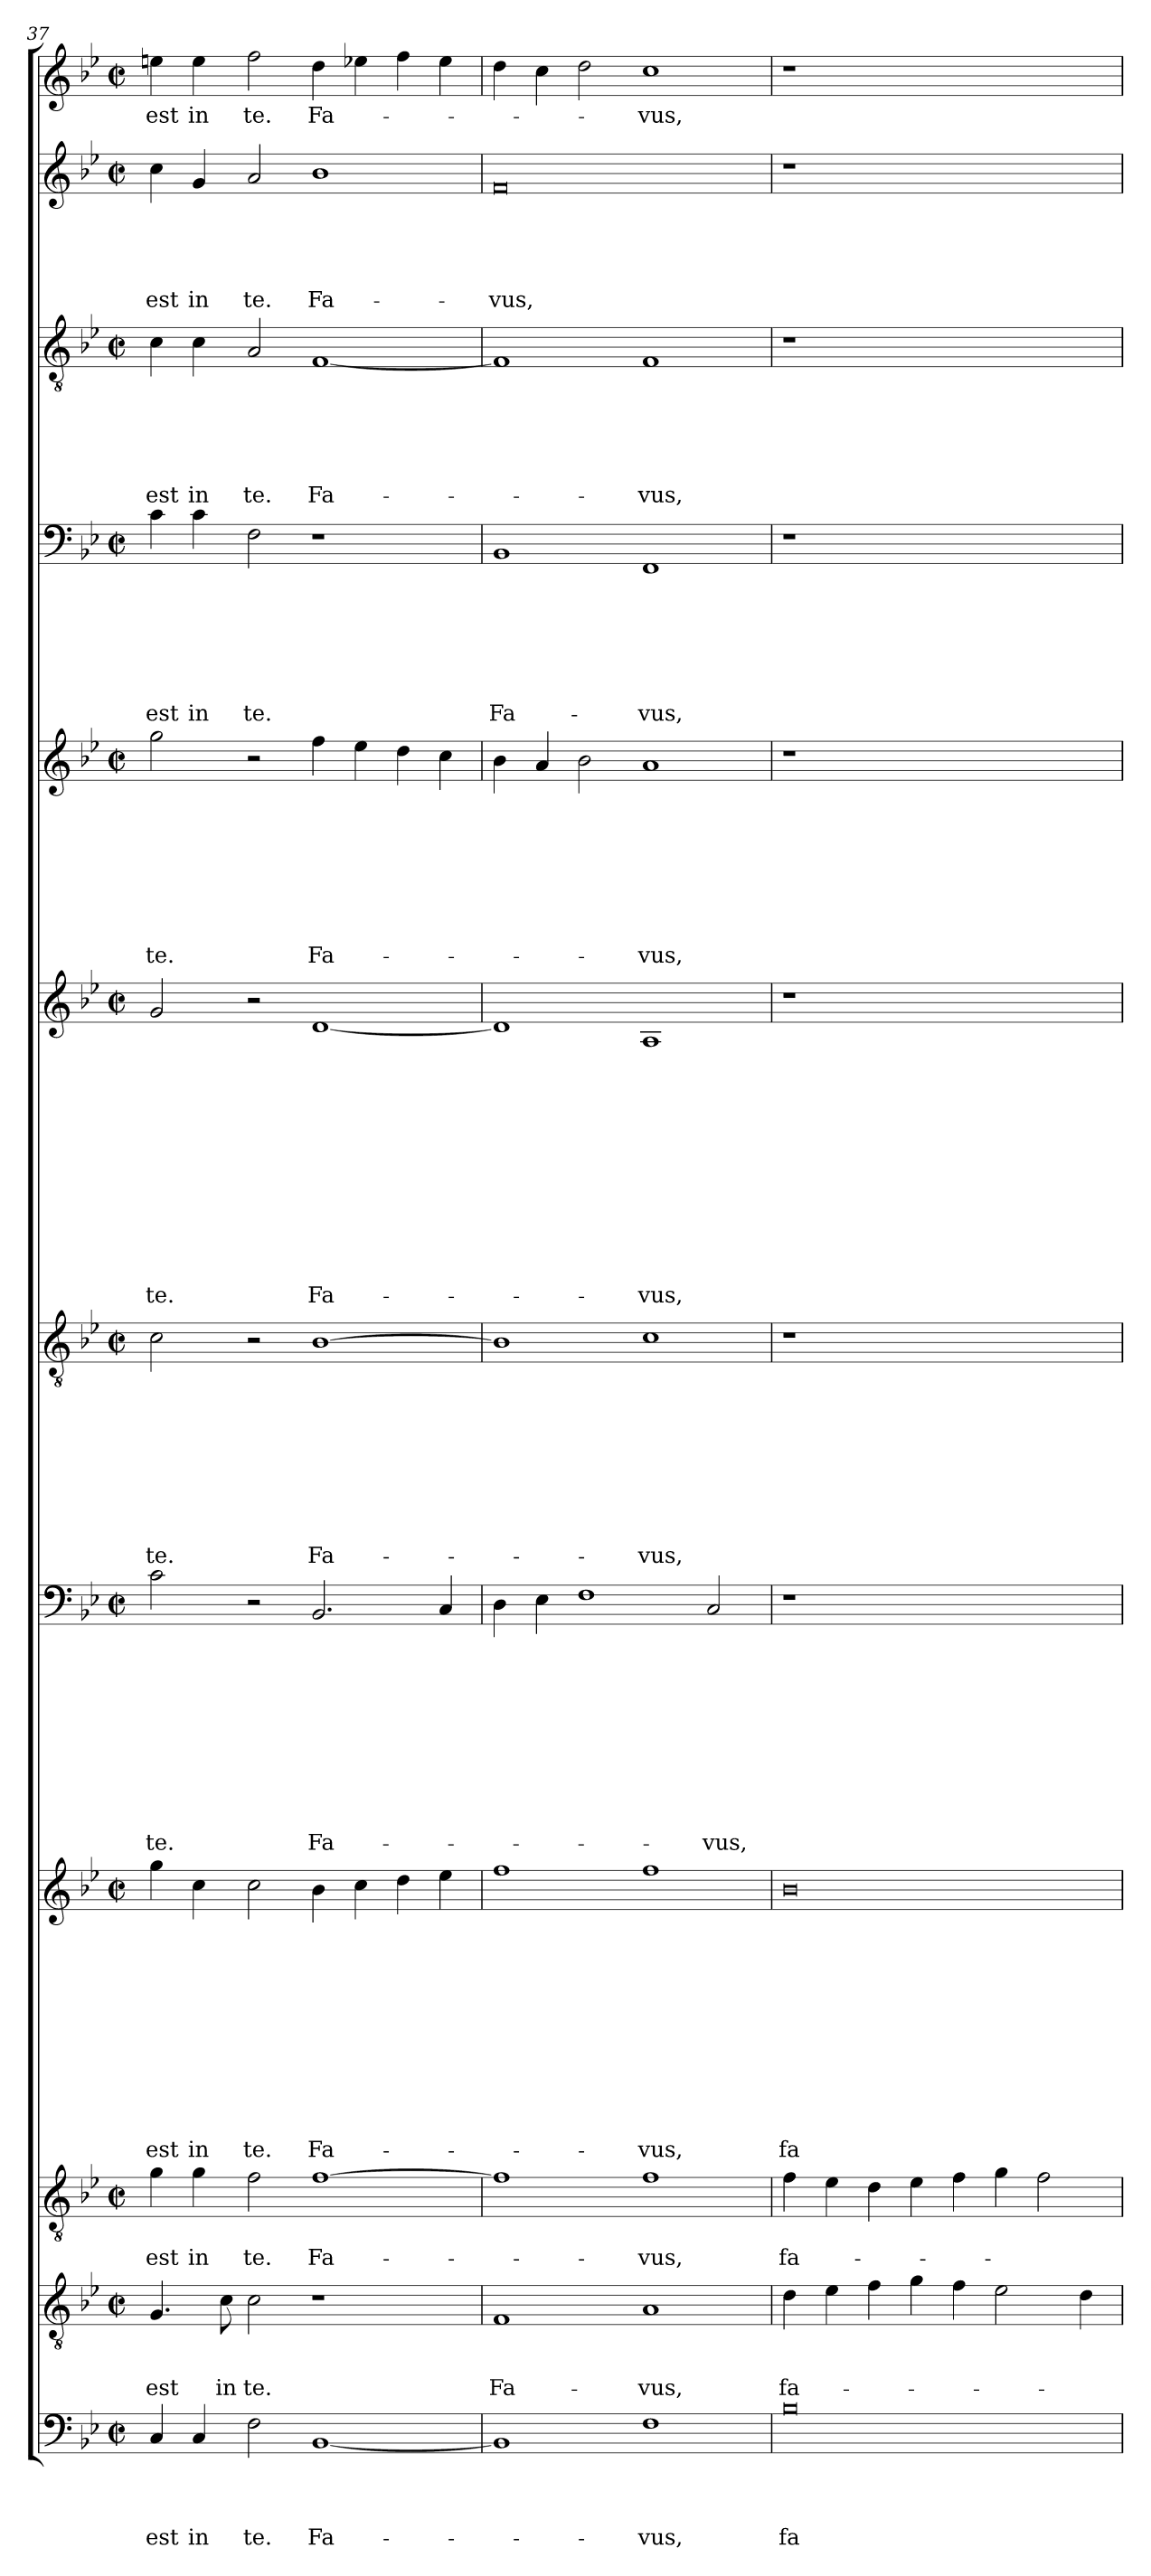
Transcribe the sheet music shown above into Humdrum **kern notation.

**kern	**text	**text	**text	**text	**kern	**text	**text	**text	**kern	**text	**text	**kern	**text	**text	**text	**text	**text	**text	**text	**text	**text	**text	**text	**kern	**text	**text	**text	**text	**text	**text	**text	**text	**text	**text	**kern	**text	**text	**text	**text	**text	**text	**text	**text	**text	**kern	**text	**text	**text	**text	**text	**text	**text	**text	**text	**text	**text	**text	**kern	**text	**text	**text	**text	**text	**text	**text	**text	**kern	**text	**text	**text	**text	**text	**text	**text	**kern	**text	**text	**text	**text	**text	**text	**kern	**text	**text	**text	**text	**text	**kern	**text
*part12	*part12	*part12	*part12	*part12	*part11	*part11	*part11	*part11	*part10	*part10	*part10	*part9	*part9	*part9	*part9	*part9	*part9	*part9	*part9	*part9	*part9	*part9	*part9	*part8	*part8	*part8	*part8	*part8	*part8	*part8	*part8	*part8	*part8	*part8	*part7	*part7	*part7	*part7	*part7	*part7	*part7	*part7	*part7	*part7	*part6	*part6	*part6	*part6	*part6	*part6	*part6	*part6	*part6	*part6	*part6	*part6	*part6	*part5	*part5	*part5	*part5	*part5	*part5	*part5	*part5	*part5	*part4	*part4	*part4	*part4	*part4	*part4	*part4	*part4	*part3	*part3	*part3	*part3	*part3	*part3	*part3	*part2	*part2	*part2	*part2	*part2	*part2	*part1	*part1
*staff12	*staff12	*staff12	*staff12	*staff12	*staff11	*staff11	*staff11	*staff11	*staff10	*staff10	*staff10	*staff9	*staff9	*staff9	*staff9	*staff9	*staff9	*staff9	*staff9	*staff9	*staff9	*staff9	*staff9	*staff8	*staff8	*staff8	*staff8	*staff8	*staff8	*staff8	*staff8	*staff8	*staff8	*staff8	*staff7	*staff7	*staff7	*staff7	*staff7	*staff7	*staff7	*staff7	*staff7	*staff7	*staff6	*staff6	*staff6	*staff6	*staff6	*staff6	*staff6	*staff6	*staff6	*staff6	*staff6	*staff6	*staff6	*staff5	*staff5	*staff5	*staff5	*staff5	*staff5	*staff5	*staff5	*staff5	*staff4	*staff4	*staff4	*staff4	*staff4	*staff4	*staff4	*staff4	*staff3	*staff3	*staff3	*staff3	*staff3	*staff3	*staff3	*staff2	*staff2	*staff2	*staff2	*staff2	*staff2	*staff1	*staff1
*clefF4	*	*	*	*	*clefGv2	*	*	*	*clefGv2	*	*	*clefG2	*	*	*	*	*	*	*	*	*	*	*	*clefF4	*	*	*	*	*	*	*	*	*	*	*clefGv2	*	*	*	*	*	*	*	*	*	*clefG2	*	*	*	*	*	*	*	*	*	*	*	*	*clefG2	*	*	*	*	*	*	*	*	*clefF4	*	*	*	*	*	*	*	*clefGv2	*	*	*	*	*	*	*clefG2	*	*	*	*	*	*clefG2	*
*k[b-e-]	*	*	*	*	*k[b-e-]	*	*	*	*k[b-e-]	*	*	*k[b-e-]	*	*	*	*	*	*	*	*	*	*	*	*k[b-e-]	*	*	*	*	*	*	*	*	*	*	*k[b-e-]	*	*	*	*	*	*	*	*	*	*k[b-e-]	*	*	*	*	*	*	*	*	*	*	*	*	*k[b-e-]	*	*	*	*	*	*	*	*	*k[b-e-]	*	*	*	*	*	*	*	*k[b-e-]	*	*	*	*	*	*	*k[b-e-]	*	*	*	*	*	*k[b-e-]	*
*B-:	*	*	*	*	*B-:	*	*	*	*B-:	*	*	*B-:	*	*	*	*	*	*	*	*	*	*	*	*B-:	*	*	*	*	*	*	*	*	*	*	*B-:	*	*	*	*	*	*	*	*	*	*B-:	*	*	*	*	*	*	*	*	*	*	*	*	*B-:	*	*	*	*	*	*	*	*	*B-:	*	*	*	*	*	*	*	*B-:	*	*	*	*	*	*	*B-:	*	*	*	*	*	*B-:	*
*M2/2	*	*	*	*	*M2/2	*	*	*	*M2/2	*	*	*M2/2	*	*	*	*	*	*	*	*	*	*	*	*M2/2	*	*	*	*	*	*	*	*	*	*	*M2/2	*	*	*	*	*	*	*	*	*	*M2/2	*	*	*	*	*	*	*	*	*	*	*	*	*M2/2	*	*	*	*	*	*	*	*	*M2/2	*	*	*	*	*	*	*	*M2/2	*	*	*	*	*	*	*M2/2	*	*	*	*	*	*M2/2	*
*met(c|)	*	*	*	*	*met(c|)	*	*	*	*met(c|)	*	*	*met(c|)	*	*	*	*	*	*	*	*	*	*	*	*met(c|)	*	*	*	*	*	*	*	*	*	*	*met(c|)	*	*	*	*	*	*	*	*	*	*met(c|)	*	*	*	*	*	*	*	*	*	*	*	*	*met(c|)	*	*	*	*	*	*	*	*	*met(c|)	*	*	*	*	*	*	*	*met(c|)	*	*	*	*	*	*	*met(c|)	*	*	*	*	*	*met(c|)	*
=37	=37	=37	=37	=37	=37	=37	=37	=37	=37	=37	=37	=37	=37	=37	=37	=37	=37	=37	=37	=37	=37	=37	=37	=37	=37	=37	=37	=37	=37	=37	=37	=37	=37	=37	=37	=37	=37	=37	=37	=37	=37	=37	=37	=37	=37	=37	=37	=37	=37	=37	=37	=37	=37	=37	=37	=37	=37	=37	=37	=37	=37	=37	=37	=37	=37	=37	=37	=37	=37	=37	=37	=37	=37	=37	=37	=37	=37	=37	=37	=37	=37	=37	=37	=37	=37	=37	=37	=37	=37
4C/	.	.	.	est	4.G/	.	.	est	4g\	.	est	4gg\	.	.	.	.	.	.	.	.	.	.	est	2c\	.	.	.	.	.	.	.	.	.	te.	2c\	.	.	.	.	.	.	.	.	te.	2g/	.	.	.	.	.	.	.	.	.	.	.	te.	2gg\	.	.	.	.	.	.	.	te.	4c\	.	.	.	.	.	.	est	4c\	.	.	.	.	.	est	4cc\	.	.	.	.	est	4een\	est
4C/	.	.	.	in	.	.	.	.	4g\	.	in	4cc\	.	.	.	.	.	.	.	.	.	.	in	.	.	.	.	.	.	.	.	.	.	.	.	.	.	.	.	.	.	.	.	.	.	.	.	.	.	.	.	.	.	.	.	.	.	.	.	.	.	.	.	.	.	.	4c\	.	.	.	.	.	.	in	4c\	.	.	.	.	.	in	4g/	.	.	.	.	in	4ee\	in
.	.	.	.	.	8c\	.	.	in	.	.	.	.	.	.	.	.	.	.	.	.	.	.	.	.	.	.	.	.	.	.	.	.	.	.	.	.	.	.	.	.	.	.	.	.	.	.	.	.	.	.	.	.	.	.	.	.	.	.	.	.	.	.	.	.	.	.	.	.	.	.	.	.	.	.	.	.	.	.	.	.	.	.	.	.	.	.	.	.	.
2F\	.	.	.	te.	2c\	.	.	te.	2f\	.	te.	2cc\	.	.	.	.	.	.	.	.	.	.	te.	2r	.	.	.	.	.	.	.	.	.	.	2r	.	.	.	.	.	.	.	.	.	2r	.	.	.	.	.	.	.	.	.	.	.	.	2r	.	.	.	.	.	.	.	.	2F\	.	.	.	.	.	.	te.	2A/	.	.	.	.	.	te.	2a/	.	.	.	.	te.	2ff\	te.
[1BB-	.	.	.	Fa-	1r	.	.	.	[1f	.	Fa-	4b-\	.	.	.	.	.	.	.	.	.	.	Fa-	2.BB-/	.	.	.	.	.	.	.	.	.	Fa-	[1B-	.	.	.	.	.	.	.	.	Fa-	[1d	.	.	.	.	.	.	.	.	.	.	.	Fa-	4ff\	.	.	.	.	.	.	.	Fa-	1r	.	.	.	.	.	.	.	[1F	.	.	.	.	.	Fa-	1b-	.	.	.	.	Fa-	4dd\	Fa-
.	.	.	.	.	.	.	.	.	.	.	.	4cc\	.	.	.	.	.	.	.	.	.	.	.	.	.	.	.	.	.	.	.	.	.	.	.	.	.	.	.	.	.	.	.	.	.	.	.	.	.	.	.	.	.	.	.	.	.	4ee-\	.	.	.	.	.	.	.	.	.	.	.	.	.	.	.	.	.	.	.	.	.	.	.	.	.	.	.	.	.	4ee-X\	.
.	.	.	.	.	.	.	.	.	.	.	.	4dd\	.	.	.	.	.	.	.	.	.	.	.	.	.	.	.	.	.	.	.	.	.	.	.	.	.	.	.	.	.	.	.	.	.	.	.	.	.	.	.	.	.	.	.	.	.	4dd\	.	.	.	.	.	.	.	.	.	.	.	.	.	.	.	.	.	.	.	.	.	.	.	.	.	.	.	.	.	4ff\	.
.	.	.	.	.	.	.	.	.	.	.	.	4ee-\	.	.	.	.	.	.	.	.	.	.	.	4C/	.	.	.	.	.	.	.	.	.	.	.	.	.	.	.	.	.	.	.	.	.	.	.	.	.	.	.	.	.	.	.	.	.	4cc\	.	.	.	.	.	.	.	.	.	.	.	.	.	.	.	.	.	.	.	.	.	.	.	.	.	.	.	.	.	4ee-\	.
=38	=38	=38	=38	=38	=38	=38	=38	=38	=38	=38	=38	=38	=38	=38	=38	=38	=38	=38	=38	=38	=38	=38	=38	=38	=38	=38	=38	=38	=38	=38	=38	=38	=38	=38	=38	=38	=38	=38	=38	=38	=38	=38	=38	=38	=38	=38	=38	=38	=38	=38	=38	=38	=38	=38	=38	=38	=38	=38	=38	=38	=38	=38	=38	=38	=38	=38	=38	=38	=38	=38	=38	=38	=38	=38	=38	=38	=38	=38	=38	=38	=38	=38	=38	=38	=38	=38	=38	=38	=38
1BB-]	.	.	.	.	1F	.	.	Fa-	1f]	.	.	1ff	.	.	.	.	.	.	.	.	.	.	.	4D\	.	.	.	.	.	.	.	.	.	.	1B-]	.	.	.	.	.	.	.	.	.	1d]	.	.	.	.	.	.	.	.	.	.	.	.	4b-\	.	.	.	.	.	.	.	.	1BB-	.	.	.	.	.	.	Fa-	1F]	.	.	.	.	.	.	0f	.	.	.	.	-vus,	4dd\	.
.	.	.	.	.	.	.	.	.	.	.	.	.	.	.	.	.	.	.	.	.	.	.	.	4E-\	.	.	.	.	.	.	.	.	.	.	.	.	.	.	.	.	.	.	.	.	.	.	.	.	.	.	.	.	.	.	.	.	.	4a/	.	.	.	.	.	.	.	.	.	.	.	.	.	.	.	.	.	.	.	.	.	.	.	.	.	.	.	.	.	4cc\	.
.	.	.	.	.	.	.	.	.	.	.	.	.	.	.	.	.	.	.	.	.	.	.	.	1F	.	.	.	.	.	.	.	.	.	.	.	.	.	.	.	.	.	.	.	.	.	.	.	.	.	.	.	.	.	.	.	.	.	2b-\	.	.	.	.	.	.	.	.	.	.	.	.	.	.	.	.	.	.	.	.	.	.	.	.	.	.	.	.	.	2dd\	.
1F	.	.	.	-vus,	1A	.	.	-vus,	1f	.	-vus,	1ff	.	.	.	.	.	.	.	.	.	.	-vus,	.	.	.	.	.	.	.	.	.	.	.	1c	.	.	.	.	.	.	.	.	-vus,	1A	.	.	.	.	.	.	.	.	.	.	.	-vus,	1a	.	.	.	.	.	.	.	-vus,	1FF	.	.	.	.	.	.	-vus,	1F	.	.	.	.	.	-vus,	.	.	.	.	.	.	1cc	-vus,
.	.	.	.	.	.	.	.	.	.	.	.	.	.	.	.	.	.	.	.	.	.	.	.	2C/	.	.	.	.	.	.	.	.	.	-vus,	.	.	.	.	.	.	.	.	.	.	.	.	.	.	.	.	.	.	.	.	.	.	.	.	.	.	.	.	.	.	.	.	.	.	.	.	.	.	.	.	.	.	.	.	.	.	.	.	.	.	.	.	.	.	.
!!LO:PB:g=z
=39	=39	=39	=39	=39	=39	=39	=39	=39	=39	=39	=39	=39	=39	=39	=39	=39	=39	=39	=39	=39	=39	=39	=39	=39	=39	=39	=39	=39	=39	=39	=39	=39	=39	=39	=39	=39	=39	=39	=39	=39	=39	=39	=39	=39	=39	=39	=39	=39	=39	=39	=39	=39	=39	=39	=39	=39	=39	=39	=39	=39	=39	=39	=39	=39	=39	=39	=39	=39	=39	=39	=39	=39	=39	=39	=39	=39	=39	=39	=39	=39	=39	=39	=39	=39	=39	=39	=39	=39	=39
0B-	.	.	.	fa-	4d\	.	.	fa-	4f\	.	fa-	0b-	.	.	.	.	.	.	.	.	.	.	fa-	1r	.	.	.	.	.	.	.	.	.	.	1r	.	.	.	.	.	.	.	.	.	1r	.	.	.	.	.	.	.	.	.	.	.	.	1r	.	.	.	.	.	.	.	.	1r	.	.	.	.	.	.	.	1r	.	.	.	.	.	.	1r	.	.	.	.	.	1r	.
.	.	.	.	.	4e-\	.	.	.	4e-\	.	.	.	.	.	.	.	.	.	.	.	.	.	.	.	.	.	.	.	.	.	.	.	.	.	.	.	.	.	.	.	.	.	.	.	.	.	.	.	.	.	.	.	.	.	.	.	.	.	.	.	.	.	.	.	.	.	.	.	.	.	.	.	.	.	.	.	.	.	.	.	.	.	.	.	.	.	.	.	.
.	.	.	.	.	4f\	.	.	.	4d\	.	.	.	.	.	.	.	.	.	.	.	.	.	.	.	.	.	.	.	.	.	.	.	.	.	.	.	.	.	.	.	.	.	.	.	.	.	.	.	.	.	.	.	.	.	.	.	.	.	.	.	.	.	.	.	.	.	.	.	.	.	.	.	.	.	.	.	.	.	.	.	.	.	.	.	.	.	.	.	.
.	.	.	.	.	4g\	.	.	.	4e-\	.	.	.	.	.	.	.	.	.	.	.	.	.	.	.	.	.	.	.	.	.	.	.	.	.	.	.	.	.	.	.	.	.	.	.	.	.	.	.	.	.	.	.	.	.	.	.	.	.	.	.	.	.	.	.	.	.	.	.	.	.	.	.	.	.	.	.	.	.	.	.	.	.	.	.	.	.	.	.	.
.	.	.	.	.	4f\	.	.	.	4f\	.	.	.	.	.	.	.	.	.	.	.	.	.	.	1ryy	.	.	.	.	.	.	.	.	.	.	1ryy	.	.	.	.	.	.	.	.	.	1ryy	.	.	.	.	.	.	.	.	.	.	.	.	1ryy	.	.	.	.	.	.	.	.	1ryy	.	.	.	.	.	.	.	1ryy	.	.	.	.	.	.	1ryy	.	.	.	.	.	1ryy	.
.	.	.	.	.	2e-\	.	.	.	4g\	.	.	.	.	.	.	.	.	.	.	.	.	.	.	.	.	.	.	.	.	.	.	.	.	.	.	.	.	.	.	.	.	.	.	.	.	.	.	.	.	.	.	.	.	.	.	.	.	.	.	.	.	.	.	.	.	.	.	.	.	.	.	.	.	.	.	.	.	.	.	.	.	.	.	.	.	.	.	.	.
.	.	.	.	.	.	.	.	.	2f\	.	.	.	.	.	.	.	.	.	.	.	.	.	.	.	.	.	.	.	.	.	.	.	.	.	.	.	.	.	.	.	.	.	.	.	.	.	.	.	.	.	.	.	.	.	.	.	.	.	.	.	.	.	.	.	.	.	.	.	.	.	.	.	.	.	.	.	.	.	.	.	.	.	.	.	.	.	.	.	.
.	.	.	.	.	4d\	.	.	.	.	.	.	.	.	.	.	.	.	.	.	.	.	.	.	.	.	.	.	.	.	.	.	.	.	.	.	.	.	.	.	.	.	.	.	.	.	.	.	.	.	.	.	.	.	.	.	.	.	.	.	.	.	.	.	.	.	.	.	.	.	.	.	.	.	.	.	.	.	.	.	.	.	.	.	.	.	.	.	.	.
=	=	=	=	=	=	=	=	=	=	=	=	=	=	=	=	=	=	=	=	=	=	=	=	=	=	=	=	=	=	=	=	=	=	=	=	=	=	=	=	=	=	=	=	=	=	=	=	=	=	=	=	=	=	=	=	=	=	=	=	=	=	=	=	=	=	=	=	=	=	=	=	=	=	=	=	=	=	=	=	=	=	=	=	=	=	=	=	=	=
*-	*-	*-	*-	*-	*-	*-	*-	*-	*-	*-	*-	*-	*-	*-	*-	*-	*-	*-	*-	*-	*-	*-	*-	*-	*-	*-	*-	*-	*-	*-	*-	*-	*-	*-	*-	*-	*-	*-	*-	*-	*-	*-	*-	*-	*-	*-	*-	*-	*-	*-	*-	*-	*-	*-	*-	*-	*-	*-	*-	*-	*-	*-	*-	*-	*-	*-	*-	*-	*-	*-	*-	*-	*-	*-	*-	*-	*-	*-	*-	*-	*-	*-	*-	*-	*-	*-	*-	*-	*-
